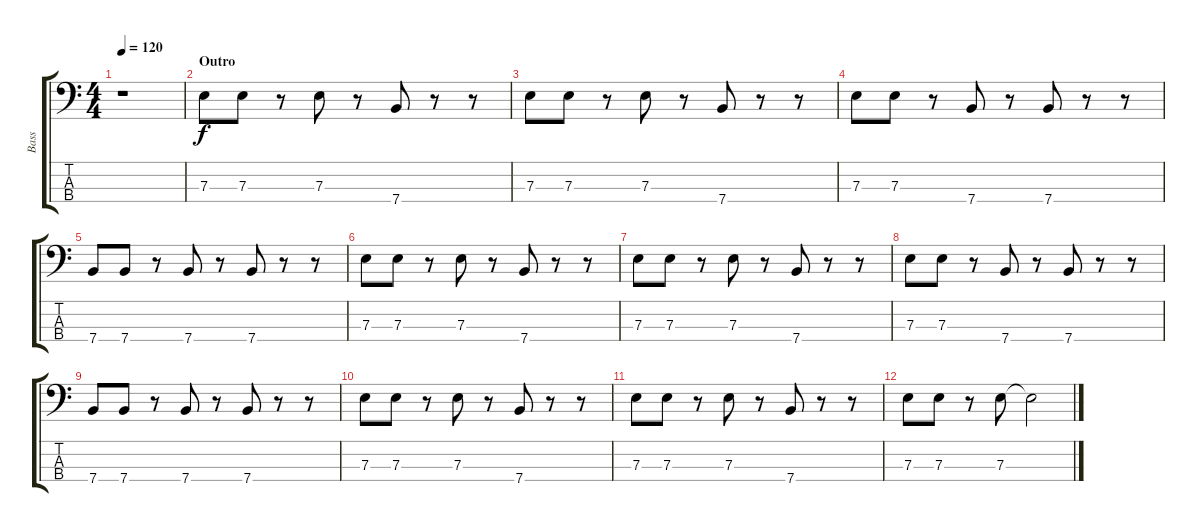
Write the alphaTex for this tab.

\track ("Bass" "Bass") {instrument electricbasspick}
\staff {score tabs}
\tuning (G2 D2 A1 E1) {hide}
\ts (4 4)
\tempo 120
\clef f4
\ks c
r.1{dy f} |
\section ("" "Outro")
7.3.8 7.3.8 r.8 7.3.8 r.8 7.4.8 r.8 r.8 |
7.3.8 7.3.8 r.8 7.3.8 r.8 7.4.8 r.8 r.8 |
7.3.8 7.3.8 r.8 7.4.8 r.8 7.4.8 r.8 r.8 |
7.4.8 7.4.8 r.8 7.4.8 r.8 7.4.8 r.8 r.8 |
7.3.8 7.3.8 r.8 7.3.8 r.8 7.4.8 r.8 r.8 |
7.3.8 7.3.8 r.8 7.3.8 r.8 7.4.8 r.8 r.8 |
7.3.8 7.3.8 r.8 7.4.8 r.8 7.4.8 r.8 r.8 |
7.4.8 7.4.8 r.8 7.4.8 r.8 7.4.8 r.8 r.8 |
7.3.8 7.3.8 r.8 7.3.8 r.8 7.4.8 r.8 r.8 |
7.3.8 7.3.8 r.8 7.3.8 r.8 7.4.8 r.8 r.8 |
7.3.8 7.3.8 r.8 7.3.8 7.3{t}.2
